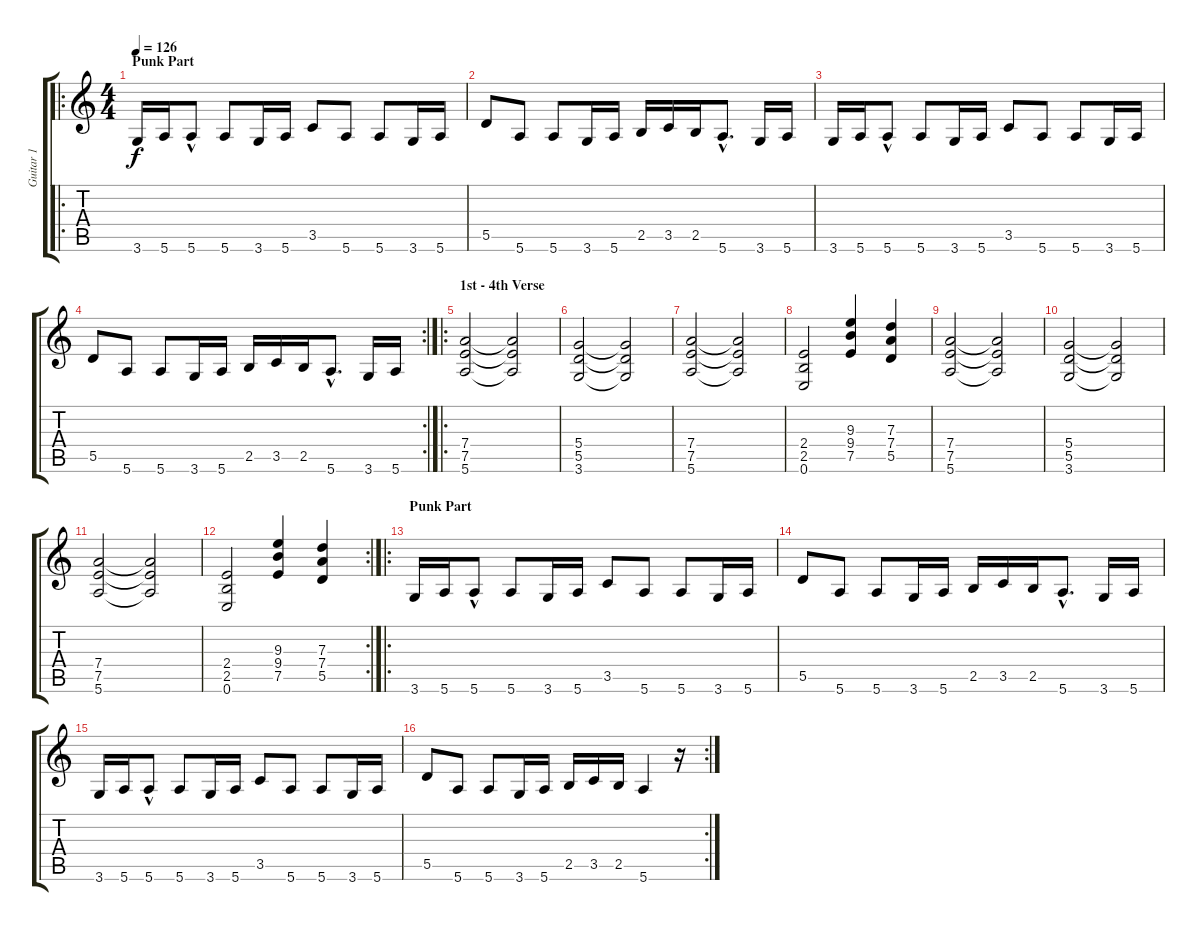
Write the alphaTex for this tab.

\track ("Guitar 1" "Guitar 1") {instrument distortionguitar}
\staff {score tabs}
\tuning (E4 B3 G3 D3 A2 E2) {hide}
\ro
\ts (4 4)
\section ("" "Punk Part")
\tempo 126
\clef g2
\ks c
3.6.16{dy f} 5.6.16 5.6{hac}.8 5.6.8 3.6.16 5.6.16 3.5.8 5.6.8 5.6.8 3.6.16 5.6.16 |
5.5.8 5.6.8 5.6.8 3.6.16 5.6.16 2.5.16 3.5.16 2.5.16 5.6{hac}.8{d} 3.6.16 5.6.16 |
3.6.16 5.6.16 5.6{hac}.8 5.6.8 3.6.16 5.6.16 3.5.8 5.6.8 5.6.8 3.6.16 5.6.16 |
\rc 2
5.5.8 5.6.8 5.6.8 3.6.16 5.6.16 2.5.16 3.5.16 2.5.16 5.6{hac}.8{d} 3.6.16 5.6.16 |
\ro
\section ("" "1st - 4th Verse")
(7.4 7.5 5.6).2 (7.4{t} 7.5{t} 5.6{t}).2 |
(5.4 5.5 3.6).2 (5.4{t} 5.5{t} 3.6{t}).2 |
(7.4 7.5 5.6).2 (7.4{t} 7.5{t} 5.6{t}).2 |
(2.4 2.5 0.6).2 (9.3 9.4 7.5).4 (7.3 7.4 5.5).4 |
(7.4 7.5 5.6).2 (7.4{t} 7.5{t} 5.6{t}).2 |
(5.4 5.5 3.6).2 (5.4{t} 5.5{t} 3.6{t}).2 |
(7.4 7.5 5.6).2 (7.4{t} 7.5{t} 5.6{t}).2 |
\rc 2
(2.4 2.5 0.6).2 (9.3 9.4 7.5).4 (7.3 7.4 5.5).4 |
\ro
\section ("" "Punk Part")
3.6.16 5.6.16 5.6{hac}.8 5.6.8 3.6.16 5.6.16 3.5.8 5.6.8 5.6.8 3.6.16 5.6.16 |
5.5.8 5.6.8 5.6.8 3.6.16 5.6.16 2.5.16 3.5.16 2.5.16 5.6{hac}.8{d} 3.6.16 5.6.16 |
3.6.16 5.6.16 5.6{hac}.8 5.6.8 3.6.16 5.6.16 3.5.8 5.6.8 5.6.8 3.6.16 5.6.16 |
\rc 2
5.5.8 5.6.8 5.6.8 3.6.16 5.6.16 2.5.16 3.5.16 2.5.16 5.6.4 r.16
